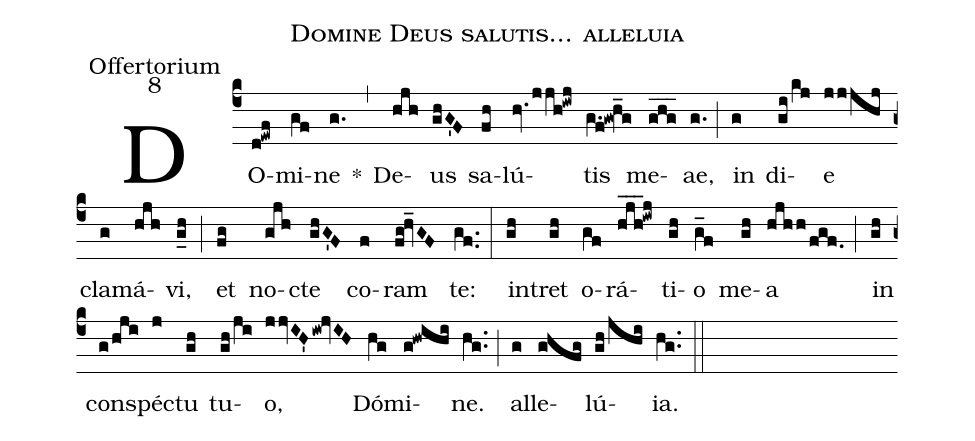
name:Domine Deus salutis... alleluia;
office-part:Offertorium;
mode:8;
%%
(c4) DO(d!ewf)mi(gf)ne(g.) *(,) De(hjh)us(ghG'F) sa(fh)lú(hv.jjh!iwj)tis(g.f!gw!h_g) me(ghg___)ae,(g.) (;) in(g) di(gi/kj)e(jjjhj) cla(g)má(hjh)vi,(g_h) (;) et(fg) no(gjh)cte(ghG'F) co(f)ram(fg!hv_GF) te:(gf..) (:) in(gh)tret(gh) o(gf)rá(hjh___!iwj)ti(gh)o(g_f) me(gh)a(hjhh/fgf.) (;) in(gh) con(g/hji)spéc(j)tu(gh) tu(gh/ji)o,(jjvIH'iw!jvIH) Dó(hg)mi(g!hwihi)ne.(hg..) (;) al(g)le(ghfg)lú(gh/jhi)ia.(hg..) (::)
